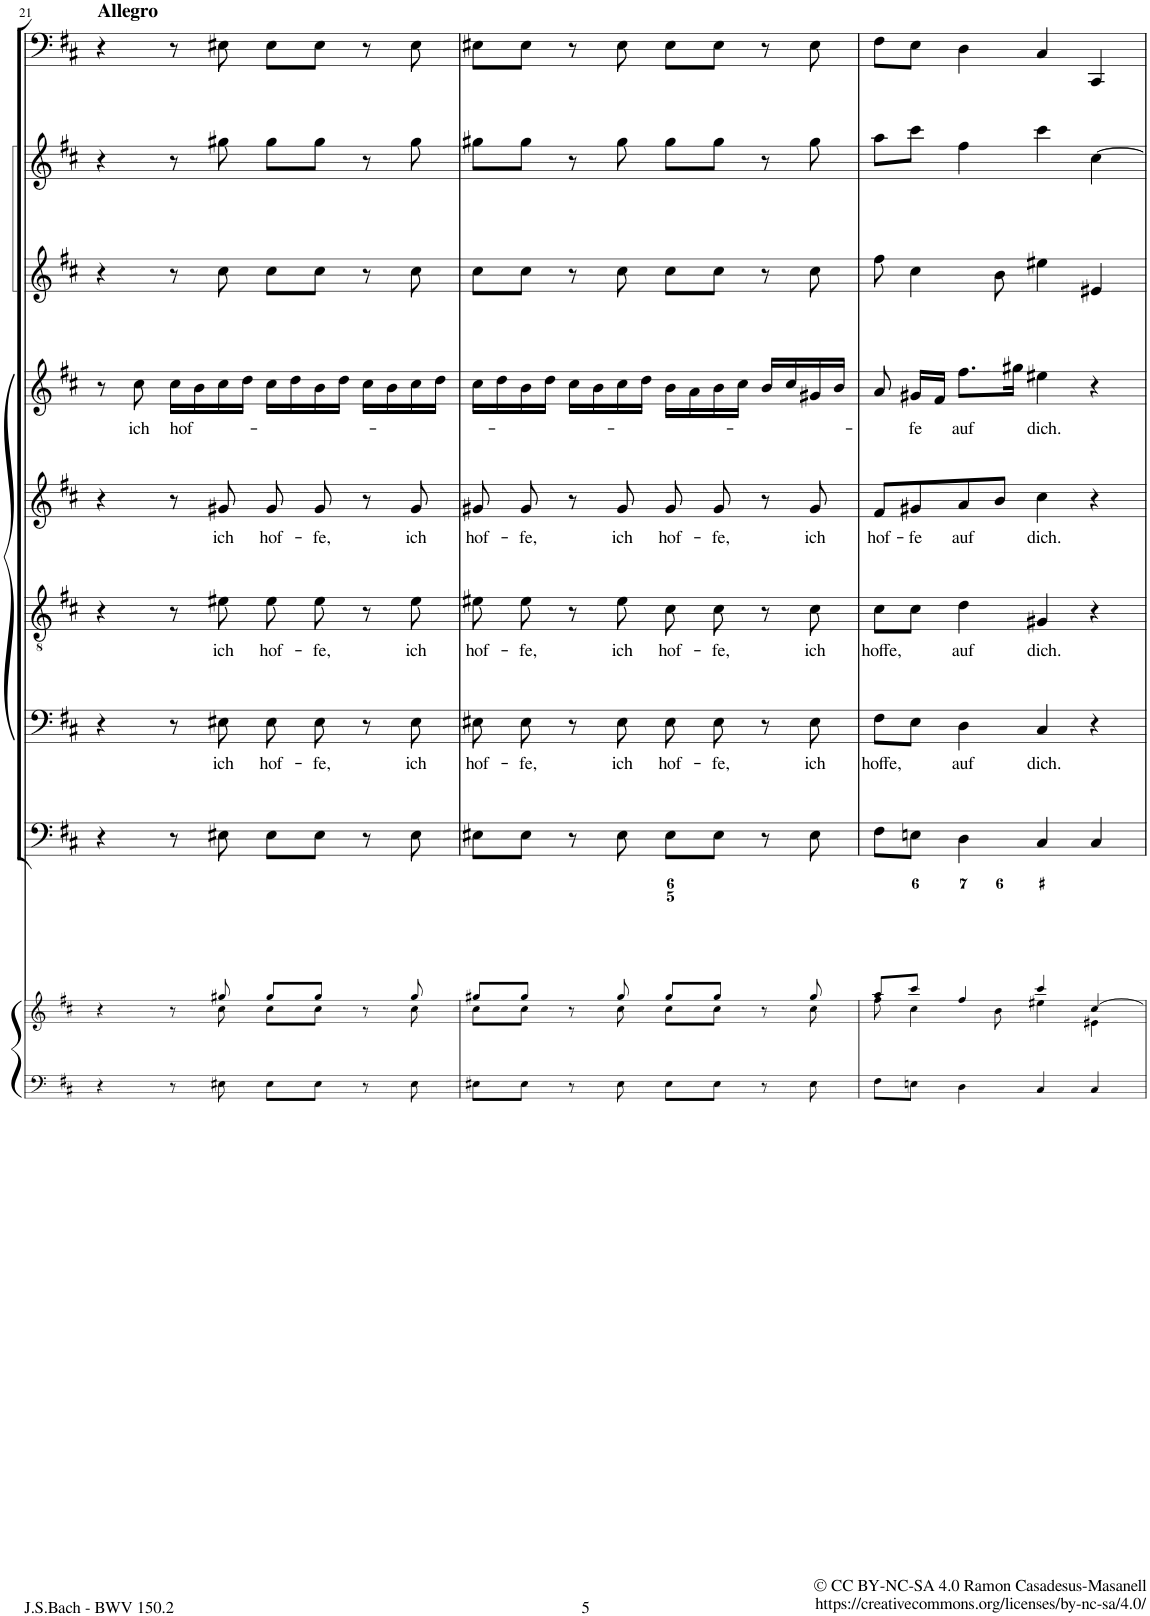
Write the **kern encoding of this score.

**kern	**kern	**kern	**kern	**text	**kern	**text	**kern	**text	**kern	**text	**kern	**kern	**kern
*part9	*part9	*part8	*part7	*part7	*part6	*part6	*part5	*part5	*part4	*part4	*part3	*part2	*part1
*staff10	*staff9	*staff8	*staff7	*staff7	*staff6	*staff6	*staff5	*staff5	*staff4	*staff4	*staff3	*staff2	*staff1
*I"Piano reduction	*	*I"Continuo	*I"Basso	*	*I"Tenore	*	*I"Alto	*	*I"Soprano	*	*I"Violino II	*I"Violino I	*I"Fagotto
*I'Pno	*	*	*	*	*	*	*	*	*	*	*I'Vln	*I'Vln	*
!!LO:PB:g=z
*clefF4	*clefG2	*clefF4	*clefF4	*	*clefGv2	*	*clefG2	*	*clefG2	*	*clefG2	*clefG2	*clefF4
*k[f#c#]	*k[f#c#]	*k[f#c#]	*k[f#c#]	*	*k[f#c#]	*	*k[f#c#]	*	*k[f#c#]	*	*k[f#c#]	*k[f#c#]	*k[f#c#]
*M4/4	*M4/4	*M4/4	*M4/4	*	*M4/4	*	*M4/4	*	*M4/4	*	*M4/4	*M4/4	*M4/4
*met(c)	*met(c)	*met(c)	*met(c)	*	*met(c)	*	*met(c)	*	*met(c)	*	*met(c)	*met(c)	*met(c)
=21	=21	=21	=21	=21	=21	=21	=21	=21	=21	=21	=21	=21	=21
*	*^	*	*	*	*	*	*	*	*	*	*	*	*
!	!	!	!	!	!	!	!	!	!	!	!	!	!	!LO:TX:a:B:t=Allegro
4r	4r	4ryy	4r	4r	.	4r	.	4r	.	8r	.	4r	4r	4r
!	!	!	!	!	!	!	!	!	!	!	!LO:LY:b	!	!	!
.	.	.	.	.	.	.	.	.	.	8cc#\	ich	.	.	.
!	!	!	!	!	!	!	!	!	!	!	!LO:LY:b	!	!	!
8r	8r	8ryy	8r	8r	.	8r	.	8r	.	16cc#\LL	hof-	8r	8r	8r
.	.	.	.	.	.	.	.	.	.	16b\	.	.	.	.
!	!	!	!	!	!LO:LY:b	!	!LO:LY:b	!	!LO:LY:b	!	!	!	!	!
8E#X\	8gg#X/	8cc#\	8E#X\	8E#X\	ich	8e#X\	ich	8g#X/	ich	16cc#\	.	8cc#\	8gg#X\	8E#X\
.	.	.	.	.	.	.	.	.	.	16dd\JJ	.	.	.	.
!	!	!	!	!	!LO:LY:b	!	!LO:LY:b	!	!LO:LY:b	!	!	!	!	!
8E#\L	8gg#/L	8cc#\L	8E#\L	8E#\	hof-	8e#\	hof-	8g#/	hof-	16cc#\LL	.	8cc#\L	8gg#\L	8E#\L
.	.	.	.	.	.	.	.	.	.	16dd\	.	.	.	.
!	!	!	!	!	!LO:LY:b	!	!LO:LY:b	!	!LO:LY:b	!	!	!	!	!
8E#\J	8gg#/J	8cc#\J	8E#\J	8E#\	-fe,	8e#\	-fe,	8g#/	-fe,	16b\	.	8cc#\J	8gg#\J	8E#\J
.	.	.	.	.	.	.	.	.	.	16dd\JJ	.	.	.	.
8r	8r	8ryy	8r	8r	.	8r	.	8r	.	16cc#\LL	.	8r	8r	8r
.	.	.	.	.	.	.	.	.	.	16b\	.	.	.	.
!	!	!	!	!	!LO:LY:b	!	!LO:LY:b	!	!LO:LY:b	!	!	!	!	!
8E#\	8gg#/	8cc#\	8E#\	8E#\	ich	8e#\	ich	8g#/	ich	16cc#\	.	8cc#\	8gg#\	8E#\
.	.	.	.	.	.	.	.	.	.	16dd\JJ	.	.	.	.
=22	=22	=22	=22	=22	=22	=22	=22	=22	=22	=22	=22	=22	=22	=22
!	!	!	!	!	!LO:LY:b	!	!LO:LY:b	!	!LO:LY:b	!	!	!	!	!
8E#X\L	8gg#X/L	8cc#\L	8E#X\L	8E#X\	hof-	8e#X\	hof-	8g#X/	hof-	16cc#\LL	.	8cc#\L	8gg#X\L	8E#X\L
.	.	.	.	.	.	.	.	.	.	16dd\	.	.	.	.
!	!	!	!	!	!LO:LY:b	!	!LO:LY:b	!	!LO:LY:b	!	!	!	!	!
8E#\J	8gg#/J	8cc#\J	8E#\J	8E#\	-fe,	8e#\	-fe,	8g#/	-fe,	16b\	.	8cc#\J	8gg#\J	8E#\J
.	.	.	.	.	.	.	.	.	.	16dd\JJ	.	.	.	.
8r	8r	8ryy	8r	8r	.	8r	.	8r	.	16cc#\LL	.	8r	8r	8r
.	.	.	.	.	.	.	.	.	.	16b\	.	.	.	.
!	!	!	!	!	!LO:LY:b	!	!LO:LY:b	!	!LO:LY:b	!	!	!	!	!
8E#\	8gg#/	8cc#\	8E#\	8E#\	ich	8e#\	ich	8g#/	ich	16cc#\	.	8cc#\	8gg#\	8E#\
.	.	.	.	.	.	.	.	.	.	16dd\JJ	.	.	.	.
!	!	!	!	!	!LO:LY:b	!	!LO:LY:b	!	!LO:LY:b	!	!	!	!	!
8E#\L	8gg#/L	8cc#\L	8E#\L	8E#\	hof-	8c#\	hof-	8g#/	hof-	16b\LL	.	8cc#\L	8gg#\L	8E#\L
.	.	.	.	.	.	.	.	.	.	16a\	.	.	.	.
!	!	!	!	!	!LO:LY:b	!	!LO:LY:b	!	!LO:LY:b	!	!	!	!	!
8E#\J	8gg#/J	8cc#\J	8E#\J	8E#\	-fe,	8c#\	-fe,	8g#/	-fe,	16b\	.	8cc#\J	8gg#\J	8E#\J
.	.	.	.	.	.	.	.	.	.	16cc#\JJ	.	.	.	.
8r	8r	8ryy	8r	8r	.	8r	.	8r	.	16b/LL	.	8r	8r	8r
.	.	.	.	.	.	.	.	.	.	16cc#/	.	.	.	.
!	!	!	!	!	!LO:LY:b	!	!LO:LY:b	!	!LO:LY:b	!	!	!	!	!
8E#\	8gg#/	8cc#\	8E#\	8E#\	ich	8c#\	ich	8g#/	ich	16g#X/	.	8cc#\	8gg#\	8E#\
.	.	.	.	.	.	.	.	.	.	16b/JJ	.	.	.	.
=23	=23	=23	=23	=23	=23	=23	=23	=23	=23	=23	=23	=23	=23	=23
!	!	!	!	!	!LO:LY:b	!	!LO:LY:b	!	!LO:LY:b	!	!	!	!	!
8F#\L	8aa/L	8ff#\	8F#\L	8F#\L	hoffe,	8c#\L	hoffe,	8f#/L	hof-	8a/	.	8ff#\	8aa\L	8F#\L
!	!	!	!	!	!	!	!	!	!LO:LY:b	!	!LO:LY:b	!	!	!
8En\J	8ccc#/J	4cc#\	8En\J	8E\J	.	8c#\J	.	8g#X/	-fe	16g#X/LL	-fe	4cc#\	8ccc#\J	8E\J
.	.	.	.	.	.	.	.	.	.	16f#/JJ	.	.	.	.
!	!	!	!	!	!LO:LY:b	!	!LO:LY:b	!	!LO:LY:b	!	!LO:LY:b	!	!	!
4D\	4ff#/	.	4D\	4D\	auf	4d\	auf	8a/	auf	8.ff#\L	auf	.	4ff#\	4D\
.	.	8b\	.	.	.	.	.	8b/J	.	.	.	8b\	.	.
.	.	.	.	.	.	.	.	.	.	16gg#X\Jk	.	.	.	.
!	!	!	!	!	!LO:LY:b	!	!LO:LY:b	!	!LO:LY:b	!	!LO:LY:b	!	!	!
4C#/	4ccc#/	4ee#X\	4C#/	4C#/	dich.	4G#X/	dich.	4cc#\	dich.	4ee#X\	dich.	4ee#X\	4ccc#\	4C#/
4C#/	[4cc#/	4e#X\	4C#/	4r	.	4r	.	4r	.	4r	.	4e#X/	[4cc#\	4CC#/
*	*v	*v	*	*	*	*	*	*	*	*	*	*	*	*
=	=	=	=	=	=	=	=	=	=	=	=	=	=
*-	*-	*-	*-	*-	*-	*-	*-	*-	*-	*-	*-	*-	*-
